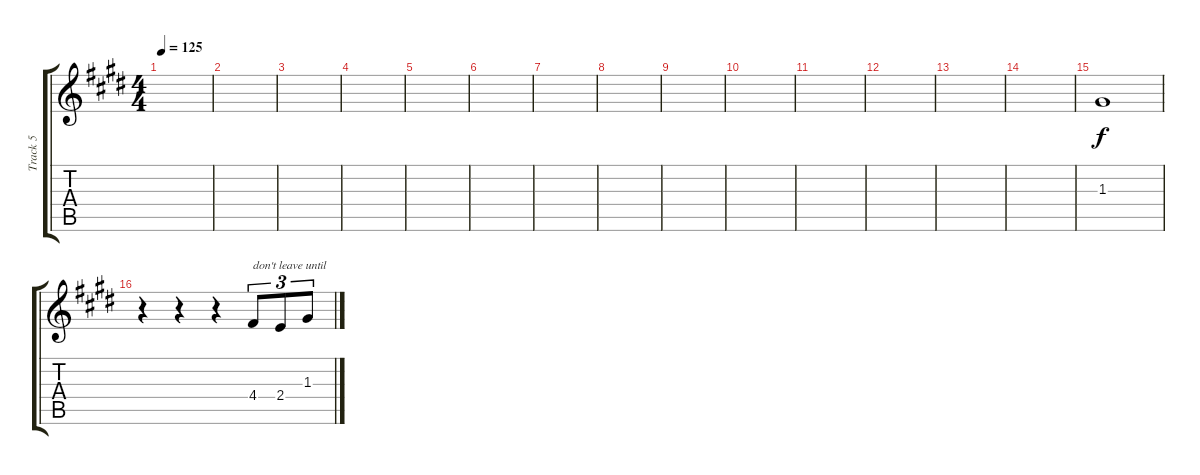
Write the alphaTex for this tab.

\track ("Track 5" "Track 5") {instrument acousticguitarnylon}
\staff {score tabs}
\tuning (E4 B3 G3 D3 A2 E2) {hide}
\ts (4 4)
\tempo 125
\clef g2
\ks e
|
|
|
|
|
|
|
|
|
|
|
|
|
|
1.3.1 |
r.4 r.4 r.4 4.4.8{tu (3 2) txt "don't leave until"} 2.4.8{tu (3 2)} 1.3.8{tu (3 2)}
